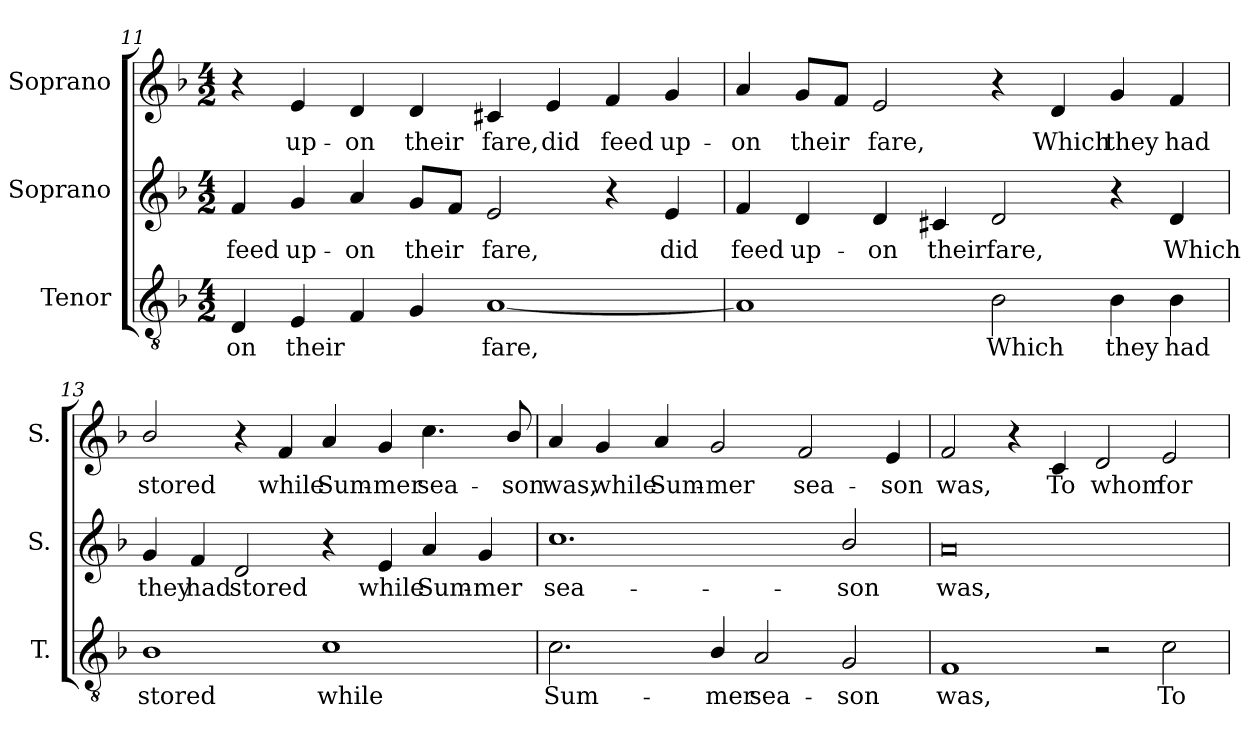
**kern	**text	**kern	**text	**kern	**text
*part3	*part3	*part2	*part2	*part1	*part1
*staff3	*staff3	*staff2	*staff2	*staff1	*staff1
*I"Tenor	*	*I"Soprano	*	*I"Soprano	*
*I'T.	*	*I'S.	*	*I'S.	*
*clefGv2	*	*clefG2	*	*clefG2	*
*ITrd7c12	*	*	*	*	*
*k[b-]	*	*k[b-]	*	*k[b-]	*
*F:	*	*F:	*	*F:	*
*M4/2	*	*M4/2	*	*M4/2	*
=11	=11	=11	=11	=11	=11
!	!LO:LY:b:color=#000000	!	!	!	!
!	!	!	!LO:LY:b:color=#000000	!	!
4DDi/	-on	4fi/	feed	4r	.
!	!LO:LY:b:color=#000000	!	!	!	!
!	!	!	!LO:LY:b:color=#000000	!	!
!	!	!	!	!	!LO:LY:b:color=#000000
4EEi/	their	4gi/	up-	4ei/	up-
!	!	!	!LO:LY:b:color=#000000	!	!
!	!	!	!	!	!LO:LY:b:color=#000000
4FFi/	.	4ai/	-on	4di/	-on
!	!	!	!LO:LY:b:color=#000000	!	!
!	!	!	!	!	!LO:LY:b:color=#000000
4GGi/	.	8gi/L	their	4di/	their
.	.	8fi/J	.	.	.
!	!LO:LY:b:color=#000000	!	!	!	!
!	!	!	!LO:LY:b:color=#000000	!	!
!	!	!	!	!	!LO:LY:b:color=#000000
[1AAi	fare,	2ei/	fare,	4c#Xi/	fare,
!	!	!	!	!	!LO:LY:b:color=#000000
.	.	.	.	4ei/	did
!	!	!	!	!	!LO:LY:b:color=#000000
.	.	4r	.	4fi/	feed
!	!	!	!LO:LY:b:color=#000000	!	!
!	!	!	!	!	!LO:LY:b:color=#000000
.	.	4ei/	did	4gi/	up-
=12	=12	=12	=12	=12	=12
!	!	!	!LO:LY:b:color=#000000	!	!
!	!	!	!	!	!LO:LY:b:color=#000000
1AAi]	.	4fi/	feed	4ai/	-on
!	!	!	!LO:LY:b:color=#000000	!	!
!	!	!	!	!	!LO:LY:b:color=#000000
.	.	4di/	up-	8gi/L	their
.	.	.	.	8fi/J	.
!	!	!	!LO:LY:b:color=#000000	!	!
!	!	!	!	!	!LO:LY:b:color=#000000
.	.	4di/	-on	2ei/	fare,
!	!	!	!LO:LY:b:color=#000000	!	!
.	.	4c#Xi/	their	.	.
!	!LO:LY:b:color=#000000	!	!	!	!
!	!	!	!LO:LY:b:color=#000000	!	!
2BB-i\	Which	2di/	fare,	4r	.
!	!	!	!	!	!LO:LY:b:color=#000000
.	.	.	.	4di/	Which
!	!LO:LY:b:color=#000000	!	!	!	!
!	!	!	!	!	!LO:LY:b:color=#000000
4BB-i\	they	4r	.	4gi/	they
!	!LO:LY:b:color=#000000	!	!	!	!
!	!	!	!LO:LY:b:color=#000000	!	!
!	!	!	!	!	!LO:LY:b:color=#000000
4BB-i\	had	4di/	Which	4fi/	had
!!LO:LB:g=z
=13	=13	=13	=13	=13	=13
!	!LO:LY:b:color=#000000	!	!	!	!
!	!	!	!LO:LY:b:color=#000000	!	!
!	!	!	!	!	!LO:LY:b:color=#000000
1BB-i	stored	4gi/	they	2b-i/	stored
!	!	!	!LO:LY:b:color=#000000	!	!
.	.	4fi/	had	.	.
!	!	!	!LO:LY:b:color=#000000	!	!
.	.	2di/	stored	4r	.
!	!	!	!	!	!LO:LY:b:color=#000000
.	.	.	.	4fi/	while
!	!LO:LY:b:color=#000000	!	!	!	!
!	!	!	!	!	!LO:LY:b:color=#000000
1Ci	while	4r	.	4ai/	Sum-
!	!	!	!LO:LY:b:color=#000000	!	!
!	!	!	!	!	!LO:LY:b:color=#000000
.	.	4ei/	while	4gi/	-mer
!	!	!	!LO:LY:b:color=#000000	!	!
!	!	!	!	!	!LO:LY:b:color=#000000
.	.	4ai/	Sum-	4.cci\	sea-
!	!	!	!LO:LY:b:color=#000000	!	!
.	.	4gi/	-mer	.	.
!	!	!	!	!	!LO:LY:b:color=#000000
.	.	.	.	8b-i/	-son
=14	=14	=14	=14	=14	=14
!	!LO:LY:b:color=#000000	!	!	!	!
!	!	!	!LO:LY:b:color=#000000	!	!
!	!	!	!	!	!LO:LY:b:color=#000000
2.Ci\	Sum-	1.cci	sea-	4ai/	was,
!	!	!	!	!	!LO:LY:b:color=#000000
.	.	.	.	4gi/	while
!	!	!	!	!	!LO:LY:b:color=#000000
.	.	.	.	4ai/	Sum-
!	!LO:LY:b:color=#000000	!	!	!	!
!	!	!	!	!	!LO:LY:b:color=#000000
4BB-i/	-mer	.	.	2gi/	-mer
!	!LO:LY:b:color=#000000	!	!	!	!
2AAi/	sea-	.	.	.	.
!	!	!	!	!	!LO:LY:b:color=#000000
.	.	.	.	2fi/	sea-
!	!LO:LY:b:color=#000000	!	!	!	!
!	!	!	!LO:LY:b:color=#000000	!	!
2GGi/	-son	2b-i/	-son	.	.
!	!	!	!	!	!LO:LY:b:color=#000000
.	.	.	.	4ei/	-son
=15	=15	=15	=15	=15	=15
!	!LO:LY:b:color=#000000	!	!	!	!
!	!	!	!LO:LY:b:color=#000000	!	!
!	!	!	!	!	!LO:LY:b:color=#000000
1FFi	was,	0ai	was,	2fi/	was,
.	.	.	.	4r	.
!	!	!	!	!	!LO:LY:b:color=#000000
.	.	.	.	4ci/	To
!	!	!	!	!	!LO:LY:b:color=#000000
2r	.	.	.	2di/	whom
!	!LO:LY:b:color=#000000	!	!	!	!
!	!	!	!	!	!LO:LY:b:color=#000000
2Ci\	To	.	.	2ei/	for
=	=	=	=	=	=
*-	*-	*-	*-	*-	*-
